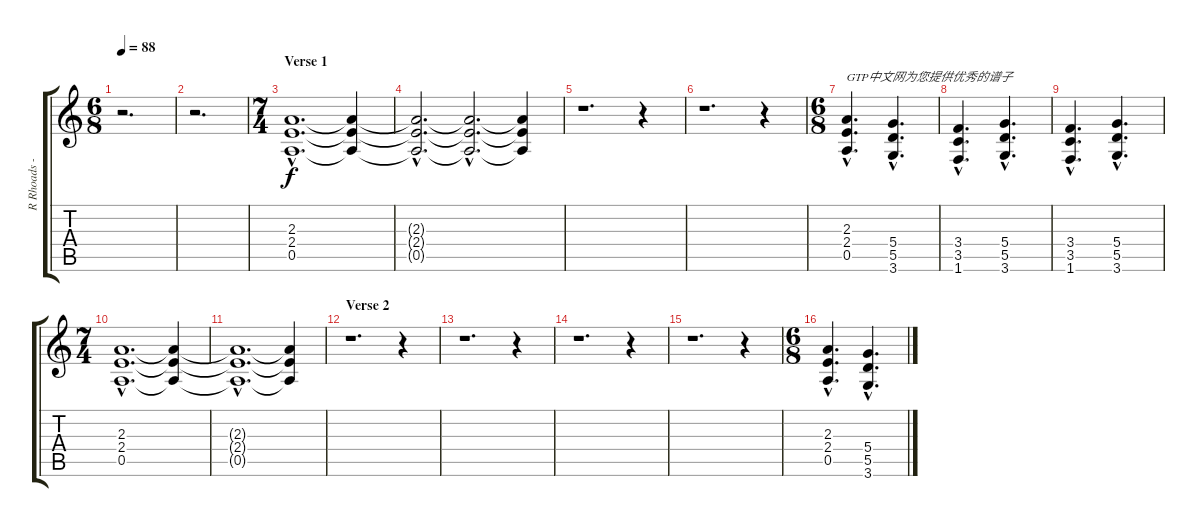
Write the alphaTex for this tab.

\track ("R Rhoads - Dist" "R Rhoads -") {instrument distortionguitar}
\staff {score tabs}
\tuning (E4 B3 G3 D3 A2 E2) {hide}
\ts (6 8)
\tempo 88
\clef g2
\ks c
r.2{d dy f} |
r.2{d} |
\ts (7 4)
\section ("" "Verse 1")
(2.3{hac} 2.4{hac} 0.5{hac}).1{d} (2.3{t} 2.4{t} 0.5{t}).4 |
(2.3{hac t} 2.4{hac t} 0.5{hac t}).2{d} (2.3{hac t} 2.4{hac t} 0.5{hac t}).2{d volume 0} (2.3{t} 2.4{t} 0.5{t}).4 |
r.1{d} r.4 |
r.1{d volume 13} r.4 |
\ts (6 8)
(2.3{hac} 2.4{hac} 0.5{hac}).4{d txt "GTP中文网为您提供优秀的谱子"} (5.4{hac} 5.5{hac} 3.6{hac}).4{d} |
(3.4{hac} 3.5{hac} 1.6{hac}).4{d} (5.4{hac} 5.5{hac} 3.6{hac}).4{d} |
(3.4{hac} 3.5{hac} 1.6{hac}).4{d} (5.4{hac} 5.5{hac} 3.6{hac}).4{d} |
\ts (7 4)
(2.3{hac} 2.4{hac} 0.5{hac}).1{d} (2.3{t} 2.4{t} 0.5{t}).4 |
(2.3{hac t} 2.4{hac t} 0.5{hac t}).1{d} (2.3{t} 2.4{t} 0.5{t}).4 |
\section ("" "Verse 2")
r.1{d} r.4 |
r.1{d} r.4 |
r.1{d} r.4 |
r.1{d} r.4 |
\ts (6 8)
(2.3{hac} 2.4{hac} 0.5{hac}).4{d} (5.4{hac} 5.5{hac} 3.6{hac}).4{d}
